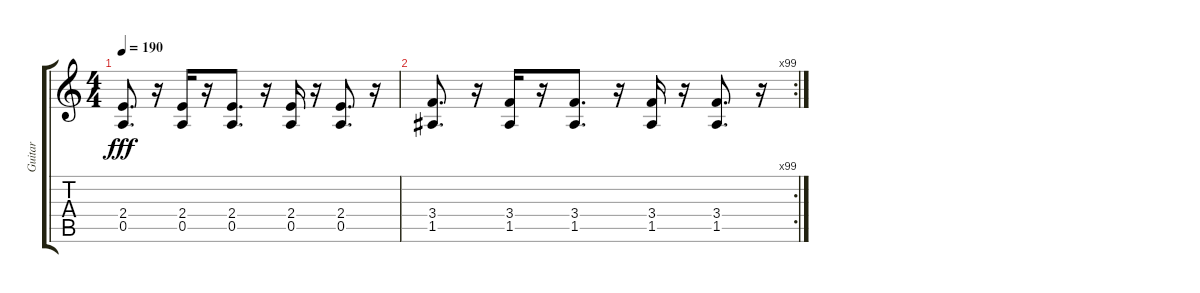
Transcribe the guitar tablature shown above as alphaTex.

\track ("Guitar" "Guitar") {instrument distortionguitar}
\staff {score tabs}
\tuning (E4 B3 G3 D3 A2 E2) {hide}
\ts (4 4)
\tempo 190
\clef g2
\ks c
(2.4 0.5).8{d dy fff} r.16 (2.4 0.5).16 r.16 (2.4 0.5).8{d} r.16 (2.4 0.5).16 r.16 (2.4 0.5).8{d} r.16 |
\rc 99
(3.4 1.5).8{d} r.16 (3.4 1.5).16 r.16 (3.4 1.5).8{d} r.16 (3.4 1.5).16 r.16 (3.4 1.5).8{d} r.16
